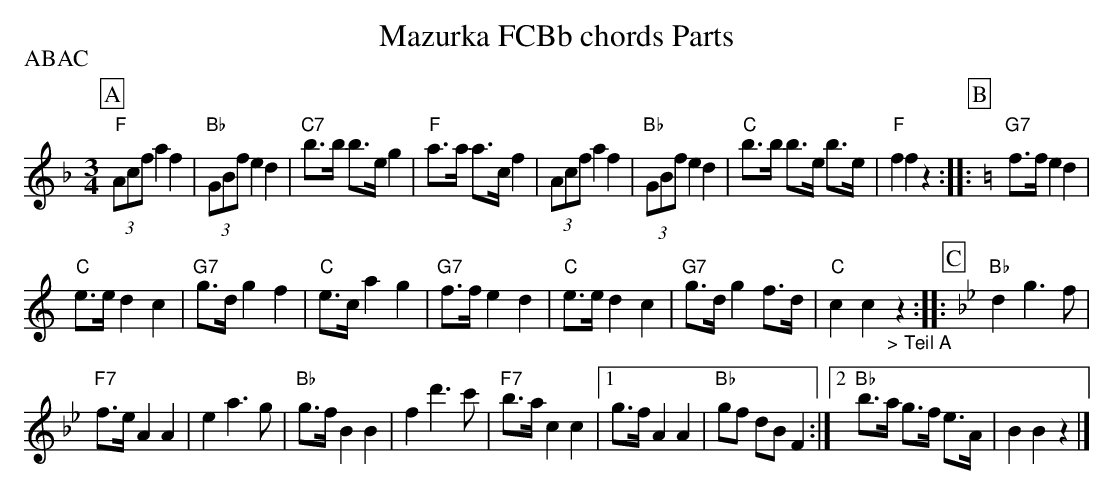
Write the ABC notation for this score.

X:1
T: Mazurka FCBb chords Parts
P:ABAC
M:3/4
L:1/8
K:F %%MIDI gchordon
[P:A] "F"(3Acf a2f2 | "Bb"(3GBf e2d2 | "C7"b>b b>e g2 | "F"a>a a>c f2 | (3Acf a2f2 | "Bb"(3GBf e2d2 | "C"b>b b>e b>e | "F"f2f2z2 ::[P:B] [K:C] "G7"f>f e2d2 |
"C"e>e d2c2 | "G7"g>d g2f2 | "C"e>c a2g2 | "G7"f>f e2d2 | "C"e>e d2c2 | "G7"g>d g2 f>d | "C"c2c2"_> Teil A"z2 :: [P:C] [K:Bb] "Bb"d2g3f |
"F7"f>e A2A2 | e2a3g | "Bb"g>f B2B2 | f2d'3c' | "F7"b>a c2c2 |1 g>f A2A2 | "Bb"gf dB F2:|2 "Bb"b>a g>f e>A | B2B2z2 |]
